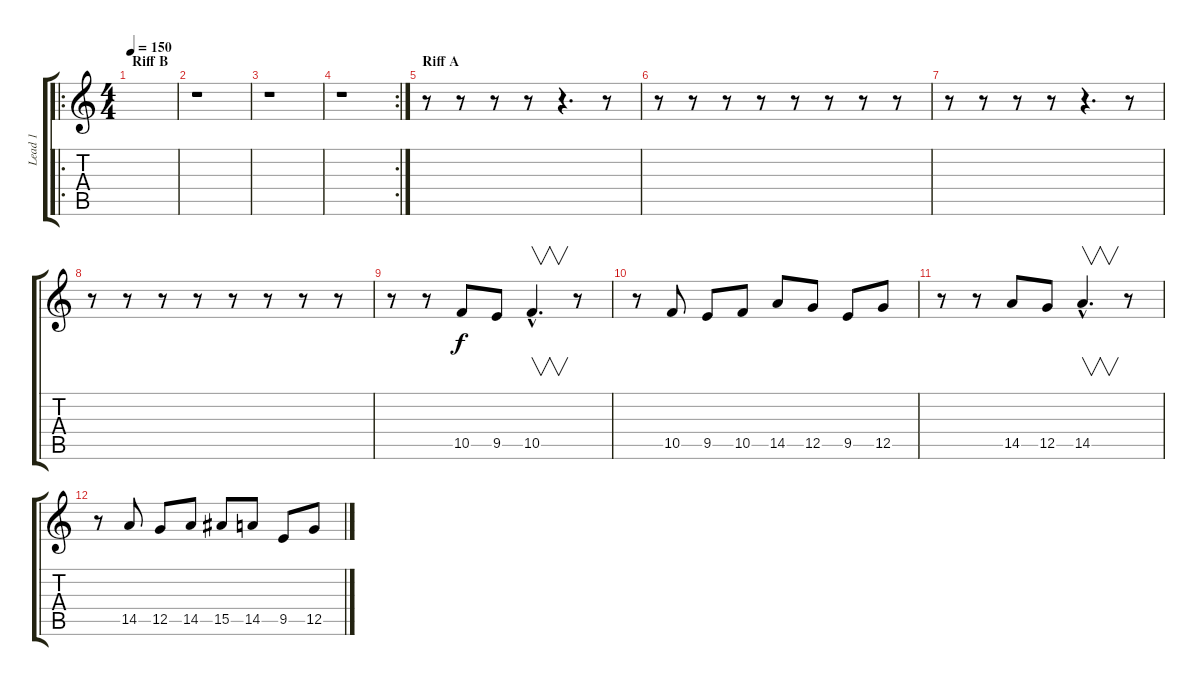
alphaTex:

\track ("Lead 1" "Lead 1") {instrument distortionguitar}
\staff {score tabs}
\tuning (D4 A3 F3 C3 G2 D2) {hide}
\ro
\ts (4 4)
\section ("" "Riff B")
\tempo 150
\clef g2
\ks c
|
r.1 |
r.1 |
\rc 2
r.1 |
\section ("" "Riff A")
r.8 r.8 r.8 r.8 r.4{d} r.8 |
r.8 r.8 r.8 r.8 r.8 r.8 r.8 r.8 |
r.8 r.8 r.8 r.8 r.4{d} r.8 |
r.8{volume 2} r.8 r.8 r.8 r.8 r.8 r.8 r.8 |
r.8 r.8 10.5.8 9.5.8 10.5{hac}.4{v d} r.8 |
r.8 10.5.8 9.5.8 10.5.8 14.5.8 12.5.8 9.5.8 12.5.8 |
r.8 r.8 14.5.8 12.5.8 14.5{hac}.4{v d} r.8 |
r.8 14.5.8 12.5.8 14.5.8 15.5.8 14.5.8 9.5.8 12.5.8
